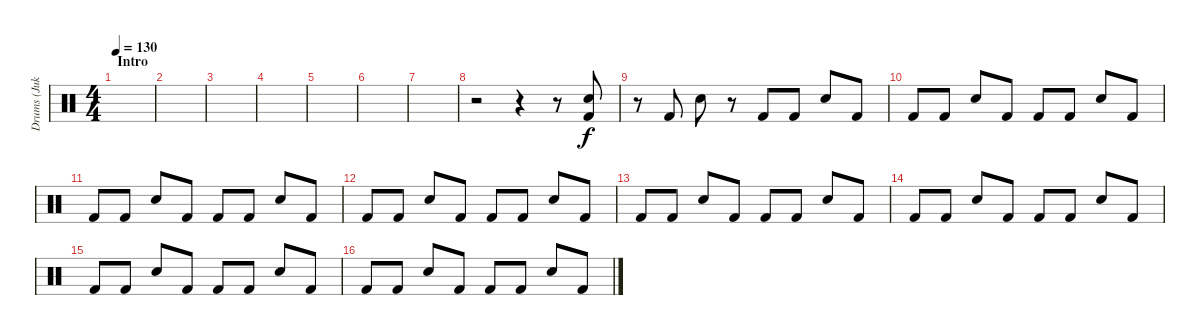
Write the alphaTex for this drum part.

\track ("Drums (Jukka Nevalainen)" "Drums (Juk") {instrument percussion}
\staff {score}
\articulation defaults
\ts (4 4)
\section ("" "Intro")
\tempo 130
\clef neutral
\ks c
|
|
|
|
|
|
|
r.2 r.4 r.8 ("Electric Snare (hit)" "Kick (hit) 2").8 |
r.8 "Kick (hit) 2".8 "Electric Snare (hit)".8 r.8 "Kick (hit) 2".8 "Kick (hit) 2".8 "Electric Snare (hit)".8 "Kick (hit) 2".8 |
"Kick (hit) 2".8 "Kick (hit) 2".8 "Electric Snare (hit)".8 "Kick (hit) 2".8 "Kick (hit) 2".8 "Kick (hit) 2".8 "Electric Snare (hit)".8 "Kick (hit) 2".8 |
"Kick (hit) 2".8 "Kick (hit) 2".8 "Electric Snare (hit)".8 "Kick (hit) 2".8 "Kick (hit) 2".8 "Kick (hit) 2".8 "Electric Snare (hit)".8 "Kick (hit) 2".8 |
"Kick (hit) 2".8 "Kick (hit) 2".8 "Electric Snare (hit)".8 "Kick (hit) 2".8 "Kick (hit) 2".8 "Kick (hit) 2".8 "Electric Snare (hit)".8 "Kick (hit) 2".8 |
"Kick (hit) 2".8 "Kick (hit) 2".8 "Electric Snare (hit)".8 "Kick (hit) 2".8 "Kick (hit) 2".8 "Kick (hit) 2".8 "Electric Snare (hit)".8 "Kick (hit) 2".8 |
"Kick (hit) 2".8 "Kick (hit) 2".8 "Electric Snare (hit)".8 "Kick (hit) 2".8 "Kick (hit) 2".8 "Kick (hit) 2".8 "Electric Snare (hit)".8 "Kick (hit) 2".8 |
"Kick (hit) 2".8 "Kick (hit) 2".8 "Electric Snare (hit)".8 "Kick (hit) 2".8 "Kick (hit) 2".8 "Kick (hit) 2".8 "Electric Snare (hit)".8 "Kick (hit) 2".8 |
"Kick (hit) 2".8 "Kick (hit) 2".8 "Electric Snare (hit)".8 "Kick (hit) 2".8 "Kick (hit) 2".8 "Kick (hit) 2".8 "Electric Snare (hit)".8 "Kick (hit) 2".8
